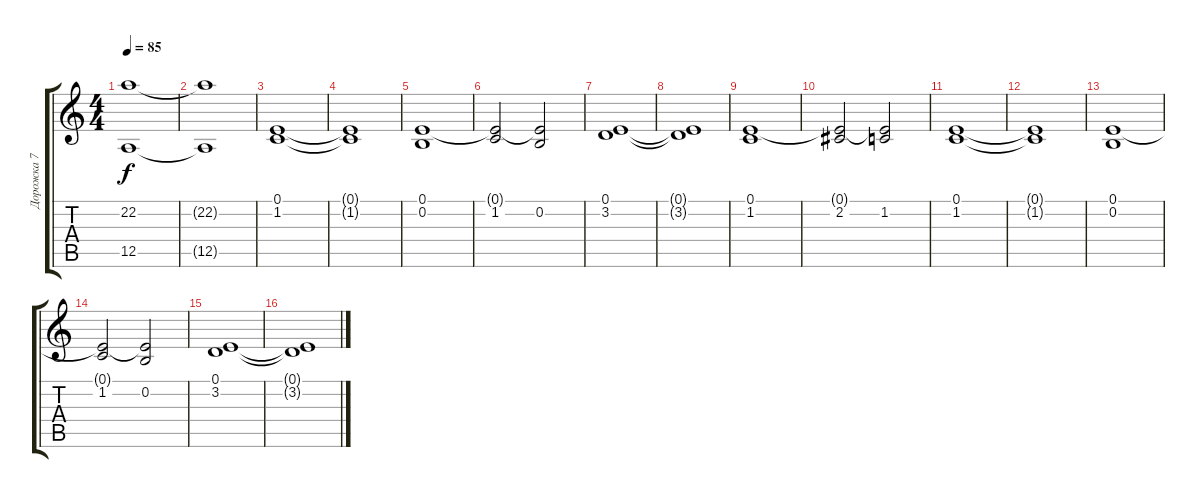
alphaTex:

\track ("Дорожка 7" "Дорожка 7") {instrument stringensemble1}
\staff {score tabs}
\tuning (E4 B3 G3 D3 A2 E2) {hide}
\ts (4 4)
\tempo 85
\clef g2
\ks c
(22.2 12.5).1{dy f} |
(22.2{t} 12.5{t}).1 |
(0.1 1.2).1 |
(0.1{t} 1.2{t}).1 |
(0.1 0.2).1 |
(0.1{t} 1.2).2 (0.1{t} 0.2).2 |
(0.1 3.2).1 |
(0.1{t} 3.2{t}).1 |
(0.1 1.2).1 |
(0.1{t} 2.2).2 (0.1{t} 1.2).2 |
(0.1 1.2).1 |
(0.1{t} 1.2{t}).1 |
(0.1 0.2).1 |
(0.1{t} 1.2).2 (0.1{t} 0.2).2 |
(0.1 3.2).1 |
(0.1{t} 3.2{t}).1
